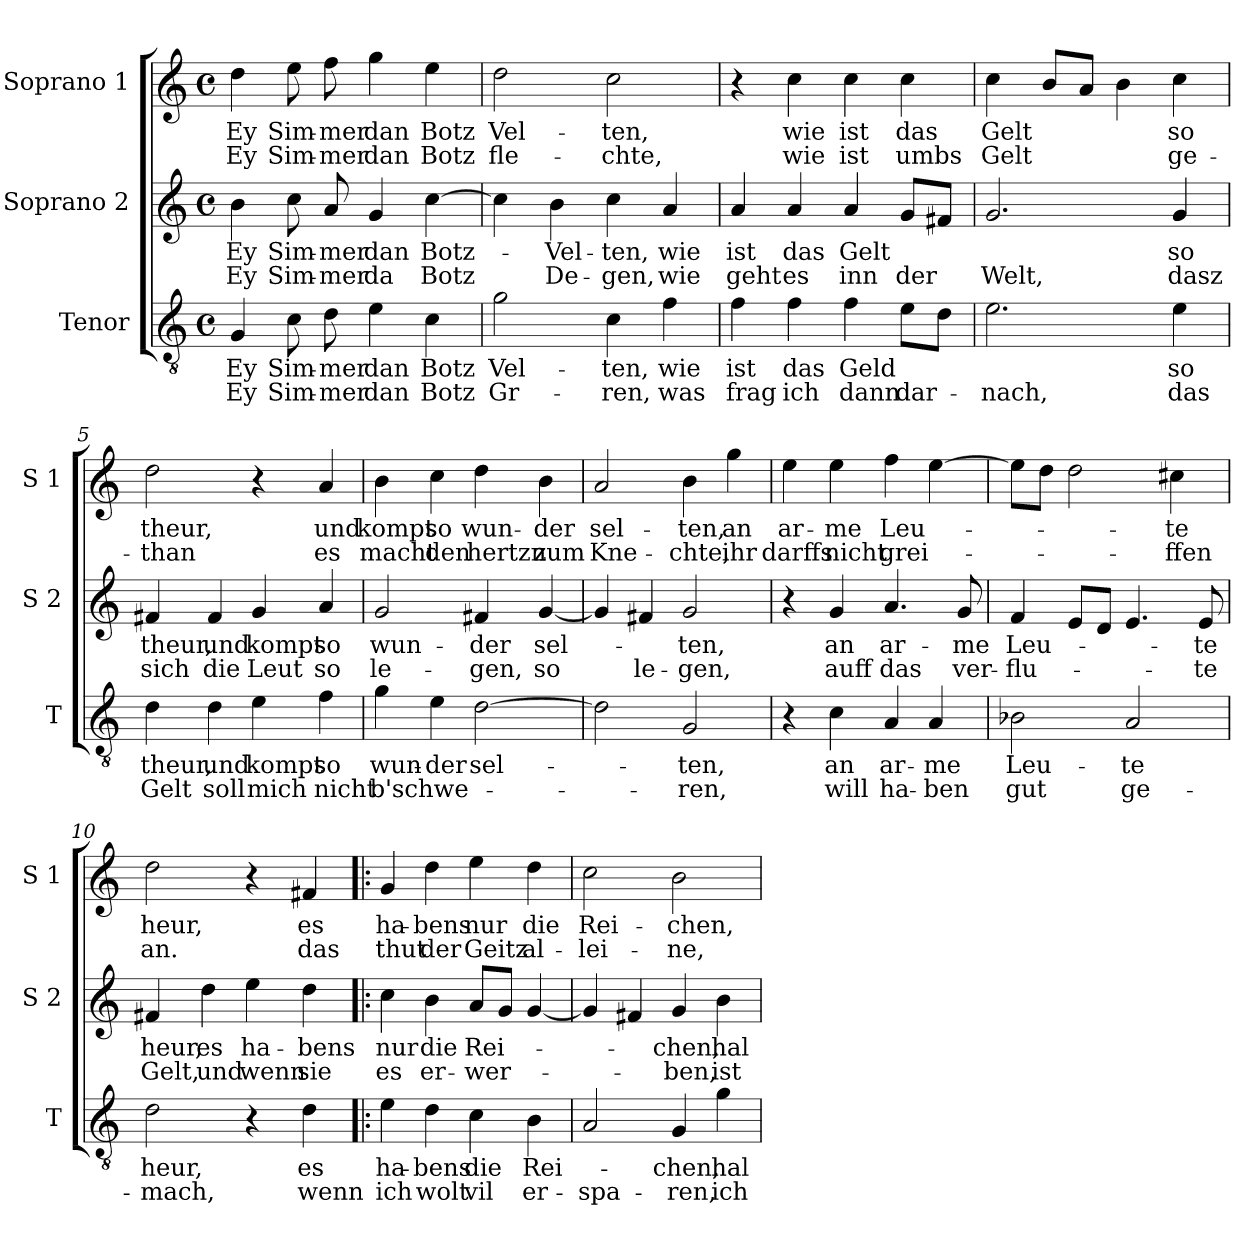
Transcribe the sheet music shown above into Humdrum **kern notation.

**kern	**text	**text	**kern	**text	**text	**kern	**text	**text
*part3	*part3	*part3	*part2	*part2	*part2	*part1	*part1	*part1
*staff3	*staff3	*staff3	*staff2	*staff2	*staff2	*staff1	*staff1	*staff1
*I"Tenor	*	*	*I"Soprano 2	*	*	*I"Soprano 1	*	*
*I'T	*	*	*I'S 2	*	*	*I'S 1	*	*
*clefGv2	*	*	*clefG2	*	*	*clefG2	*	*
*k[]	*	*	*k[]	*	*	*k[]	*	*
*C:	*	*	*C:	*	*	*C:	*	*
*M4/4	*	*	*M4/4	*	*	*M4/4	*	*
*met(c)	*	*	*met(c)	*	*	*met(c)	*	*
=1	=1	=1	=1	=1	=1	=1	=1	=1
!	!LO:LY:b	!LO:LY:b	!	!LO:LY:b	!LO:LY:b	!	!LO:LY:b	!LO:LY:b
4G/	Ey	Ey	4b\	Ey	Ey	4dd\	Ey	Ey
!	!LO:LY:b	!LO:LY:b	!	!LO:LY:b	!LO:LY:b	!	!LO:LY:b	!LO:LY:b
8c\	Sim-	Sim-	8cc\	Sim-	Sim-	8ee\	Sim-	Sim-
!	!LO:LY:b	!LO:LY:b	!	!LO:LY:b	!LO:LY:b	!	!LO:LY:b	!LO:LY:b
8d\	-mer	-mer	8a/	-mer	-mer	8ff\	-mer	-mer
!	!LO:LY:b	!LO:LY:b	!	!LO:LY:b	!LO:LY:b	!	!LO:LY:b	!LO:LY:b
4e\	dan	dan	4g/	dan	da	4gg\	dan	dan
!	!LO:LY:b	!LO:LY:b	!	!LO:LY:b	!LO:LY:b	!	!LO:LY:b	!LO:LY:b
4c\	Botz	Botz	[4cc\	Botz-	Botz	4ee\	Botz	Botz
=2	=2	=2	=2	=2	=2	=2	=2	=2
!	!LO:LY:b	!LO:LY:b	!	!	!	!	!LO:LY:b	!LO:LY:b
2g\	Vel-	Gr-	4cc\]	.	.	2dd\	Vel-	fle-
!	!	!	!	!LO:LY:b	!LO:LY:b	!	!	!
.	.	.	4b\	-Vel-	De-	.	.	.
!	!LO:LY:b	!LO:LY:b	!	!LO:LY:b	!LO:LY:b	!	!LO:LY:b	!LO:LY:b
4c\	-ten,	-ren,	4cc\	-ten,	-gen,	2cc\	-ten,	-chte,
!	!LO:LY:b	!LO:LY:b	!	!LO:LY:b	!LO:LY:b	!	!	!
4f\	wie	was	4a/	wie	wie	.	.	.
=3	=3	=3	=3	=3	=3	=3	=3	=3
!	!LO:LY:b	!LO:LY:b	!	!LO:LY:b	!LO:LY:b	!	!	!
4f\	ist	frag	4a/	ist	geht	4r	.	.
!	!LO:LY:b	!LO:LY:b	!	!LO:LY:b	!LO:LY:b	!	!LO:LY:b	!LO:LY:b
4f\	das	ich	4a/	das	es	4cc\	wie	wie
!	!LO:LY:b	!LO:LY:b	!	!LO:LY:b	!LO:LY:b	!	!LO:LY:b	!LO:LY:b
4f\	Geld	dann	4a/	Gelt	inn	4cc\	ist	ist
!	!	!LO:LY:b	!	!	!LO:LY:b	!	!LO:LY:b	!LO:LY:b
8e\L	.	dar-	8g/L	.	der	4cc\	das	umbs
8d\J	.	.	8f#X/J	.	.	.	.	.
=4	=4	=4	=4	=4	=4	=4	=4	=4
!	!	!LO:LY:b	!	!	!LO:LY:b	!	!LO:LY:b	!LO:LY:b
2.e\	.	-nach,	2.g/	.	Welt,	4cc\	Gelt	Gelt
.	.	.	.	.	.	8b/L	.	.
.	.	.	.	.	.	8a/J	.	.
.	.	.	.	.	.	4b\	.	.
!	!LO:LY:b	!LO:LY:b	!	!LO:LY:b	!LO:LY:b	!	!LO:LY:b	!LO:LY:b
4e\	so	das	4g/	so	dasz	4cc\	so	ge-
!!LO:LB:g=z
=5	=5	=5	=5	=5	=5	=5	=5	=5
!	!LO:LY:b	!LO:LY:b	!	!LO:LY:b	!LO:LY:b	!	!LO:LY:b	!LO:LY:b
4d\	theur,	Gelt	4f#X/	theur,	sich	2dd\	theur,	-than
!	!LO:LY:b	!LO:LY:b	!	!LO:LY:b	!LO:LY:b	!	!	!
4d\	und	soll	4f#/	und	die	.	.	.
!	!LO:LY:b	!LO:LY:b	!	!LO:LY:b	!LO:LY:b	!	!	!
4e\	kompt	mich	4g/	kompt	Leut	4r	.	.
!	!LO:LY:b	!LO:LY:b	!	!LO:LY:b	!LO:LY:b	!	!LO:LY:b	!LO:LY:b
4f\	so	nicht	4a/	so	so	4a/	und	es
=6	=6	=6	=6	=6	=6	=6	=6	=6
!	!LO:LY:b	!LO:LY:b	!	!LO:LY:b	!LO:LY:b	!	!LO:LY:b	!LO:LY:b
4g\	wun-	b'schwe-	2g/	wun-	le-	4b\	kompt	macht
!	!LO:LY:b	!	!	!	!	!	!LO:LY:b	!LO:LY:b
4e\	-der	.	.	.	.	4cc\	so	den
!	!LO:LY:b	!	!	!LO:LY:b	!LO:LY:b	!	!LO:LY:b	!LO:LY:b
[2d\	sel-	.	4f#X/	-der	-gen,	4dd\	wun-	hertzn
!	!	!	!	!LO:LY:b	!LO:LY:b	!	!LO:LY:b	!LO:LY:b
.	.	.	[4g/	sel-	so	4b\	-der	zum
=7	=7	=7	=7	=7	=7	=7	=7	=7
!	!	!	!	!	!	!	!LO:LY:b	!LO:LY:b
2d\]	.	.	4g/]	.	.	2a/	sel-	Kne-
!	!	!	!	!	!LO:LY:b	!	!	!
.	.	.	4f#X/	.	le-	.	.	.
!	!LO:LY:b	!LO:LY:b	!	!LO:LY:b	!LO:LY:b	!	!LO:LY:b	!LO:LY:b
2G/	-ten,	-ren,	2g/	-ten,	-gen,	4b\	-ten,	-chte,
!	!	!	!	!	!	!	!LO:LY:b	!LO:LY:b
.	.	.	.	.	.	4gg\	an	ihr
=8	=8	=8	=8	=8	=8	=8	=8	=8
!	!	!	!	!	!	!	!LO:LY:b	!LO:LY:b
4r	.	.	4r	.	.	4ee\	ar-	darffs
!	!LO:LY:b	!LO:LY:b	!	!LO:LY:b	!LO:LY:b	!	!LO:LY:b	!LO:LY:b
4c\	an	will	4g/	an	auff	4ee\	-me	nicht
!	!LO:LY:b	!LO:LY:b	!	!LO:LY:b	!LO:LY:b	!	!LO:LY:b	!LO:LY:b
4A/	ar-	ha-	4.a/	ar-	das	4ff\	Leu-	grei-
!	!LO:LY:b	!LO:LY:b	!	!	!	!	!	!
4A/	-me	-ben	.	.	.	[4ee\	.	.
!	!	!	!	!LO:LY:b	!LO:LY:b	!	!	!
.	.	.	8g/	-me	ver-	.	.	.
!!LO:LB:g=z
=9	=9	=9	=9	=9	=9	=9	=9	=9
!	!LO:LY:b	!LO:LY:b	!	!LO:LY:b	!LO:LY:b	!	!	!
2B-X\	Leu-	gut	4f/	Leu-	-flu-	8ee\L]	.	.
.	.	.	.	.	.	8dd\J	.	.
.	.	.	8e/L	.	.	2dd\	.	.
.	.	.	8d/J	.	.	.	.	.
!	!LO:LY:b	!LO:LY:b	!	!	!	!	!	!
2A/	-te	ge-	4.e/	.	.	.	.	.
!	!	!	!	!	!	!	!LO:LY:b	!LO:LY:b
.	.	.	.	.	.	4cc#X\	-te	-ffen
!	!	!	!	!LO:LY:b	!LO:LY:b	!	!	!
.	.	.	8e/	-te	-te	.	.	.
=10	=10	=10	=10	=10	=10	=10	=10	=10
!	!LO:LY:b	!LO:LY:b	!	!LO:LY:b	!LO:LY:b	!	!LO:LY:b	!LO:LY:b
2d\	heur,	-mach,	4f#X/	heur,	Gelt,	2dd\	heur,	an.
!	!	!	!	!LO:LY:b	!LO:LY:b	!	!	!
.	.	.	4dd\	es	und	.	.	.
!	!	!	!	!LO:LY:b	!LO:LY:b	!	!	!
4r	.	.	4ee\	ha-	wenn	4r	.	.
!	!LO:LY:b	!LO:LY:b	!	!LO:LY:b	!LO:LY:b	!	!LO:LY:b	!LO:LY:b
4d\	es	wenn	4dd\	-bens	sie	4f#X/	es	das
=11!|:	=11!|:	=11!|:	=11!|:	=11!|:	=11!|:	=11!|:	=11!|:	=11!|:
!	!LO:LY:b	!LO:LY:b	!	!LO:LY:b	!LO:LY:b	!	!LO:LY:b	!LO:LY:b
4e\	ha-	ich	4cc\	nur	es	4g/	ha-	thut
!	!LO:LY:b	!LO:LY:b	!	!LO:LY:b	!LO:LY:b	!	!LO:LY:b	!LO:LY:b
4d\	-bens	wolt	4b\	die	er-	4dd\	-bens	der
!	!LO:LY:b	!LO:LY:b	!	!LO:LY:b	!LO:LY:b	!	!LO:LY:b	!LO:LY:b
4c\	die	vil	8a/L	Rei-	-wer-	4ee\	nur	Geitz
.	.	.	8g/J	.	.	.	.	.
!	!LO:LY:b	!LO:LY:b	!	!	!	!	!LO:LY:b	!LO:LY:b
4B\	Rei-	er-	[4g/	.	.	4dd\	die	al-
=12	=12	=12	=12	=12	=12	=12	=12	=12
!	!	!LO:LY:b	!	!	!	!	!LO:LY:b	!LO:LY:b
2A/	.	-spa-	4g/]	.	.	2cc\	Rei-	-lei-
.	.	.	4f#X/	.	.	.	.	.
!	!LO:LY:b	!LO:LY:b	!	!LO:LY:b	!LO:LY:b	!	!LO:LY:b	!LO:LY:b
4G/	-chen,	-ren,	4g/	-chen,	-ben,	2b\	-chen,	-ne,
!	!LO:LY:b	!LO:LY:b	!	!LO:LY:b	!LO:LY:b	!	!	!
4g\	hal-	ich	4b\	hal-	ist	.	.	.
=	=	=	=	=	=	=	=	=
*-	*-	*-	*-	*-	*-	*-	*-	*-
